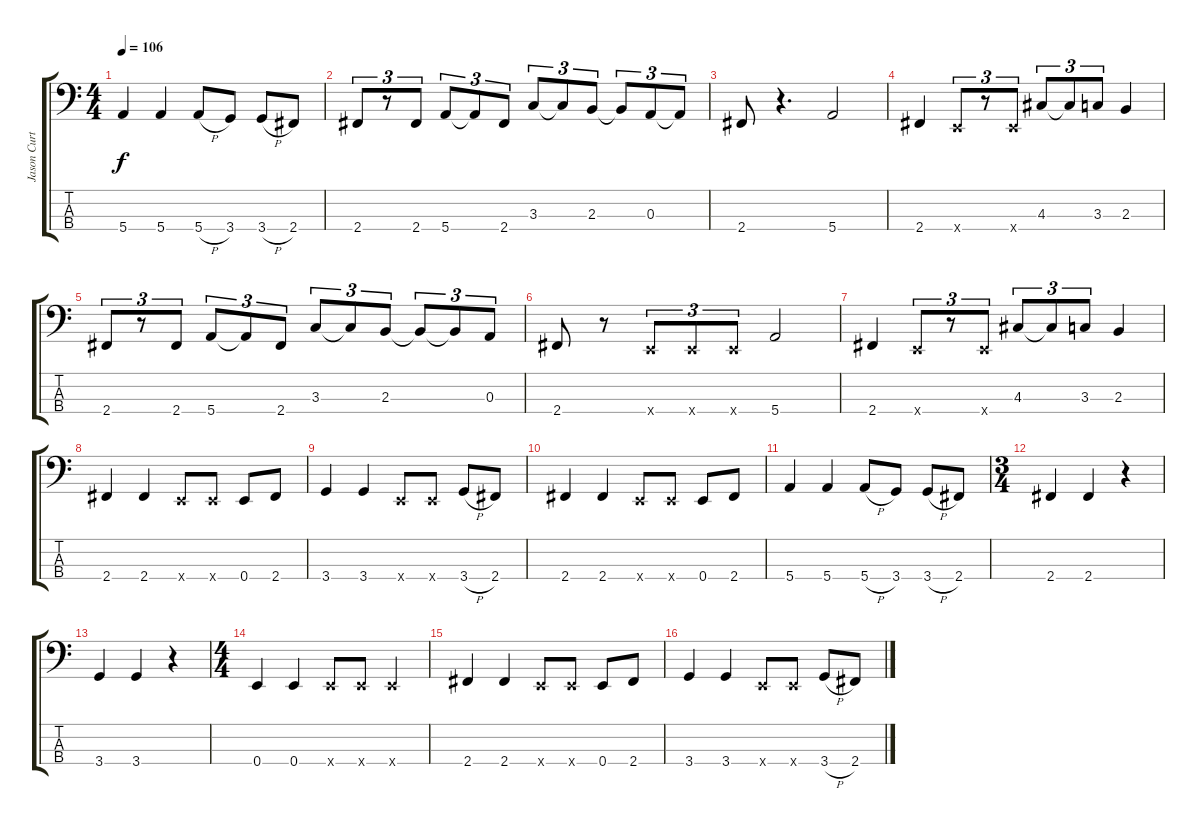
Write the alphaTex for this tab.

\track ("Jason Curtis Newsted" "Jason Curt") {instrument electricbasspick}
\staff {score tabs}
\tuning (G2 D2 A1 E1) {hide}
\ts (4 4)
\tempo 106
\clef f4
\ks c
5.4.4{dy f} 5.4.4 5.4{h}.8 3.4.8 3.4{h}.8 2.4.8 |
2.4.8{tu (3 2)} r.8{tu (3 2)} 2.4.8{tu (3 2)} 5.4.8{tu (3 2)} 5.4{t}.8{tu (3 2)} 2.4.8{tu (3 2)} 3.3.8{tu (3 2)} 3.3{t}.8{tu (3 2)} 2.3.8{tu (3 2)} 2.3{t}.8{tu (3 2)} 0.3.8{tu (3 2)} 0.3{t}.8{tu (3 2)} |
2.4.8 r.4{d} 5.4.2 |
2.4.4 0.4{x}.8{tu (3 2)} r.8{tu (3 2)} 0.4{x}.8{tu (3 2)} 4.3.8{tu (3 2)} 4.3{t}.8{tu (3 2)} 3.3.8{tu (3 2)} 2.3.4 |
2.4.8{tu (3 2)} r.8{tu (3 2)} 2.4.8{tu (3 2)} 5.4.8{tu (3 2)} 5.4{t}.8{tu (3 2)} 2.4.8{tu (3 2)} 3.3.8{tu (3 2)} 3.3{t}.8{tu (3 2)} 2.3.8{tu (3 2)} 2.3{t}.8{tu (3 2)} 2.3{t}.8{tu (3 2)} 0.3.8{tu (3 2)} |
2.4.8 r.8 0.4{x}.8{tu (3 2)} 0.4{x}.8{tu (3 2)} 0.4{x}.8{tu (3 2)} 5.4.2 |
2.4.4 0.4{x}.8{tu (3 2)} r.8{tu (3 2)} 0.4{x}.8{tu (3 2)} 4.3.8{tu (3 2)} 4.3{t}.8{tu (3 2)} 3.3.8{tu (3 2)} 2.3.4 |
2.4.4 2.4.4 0.4{x}.8 0.4{x}.8 0.4.8 2.4.8 |
3.4.4 3.4.4 0.4{x}.8 0.4{x}.8 3.4{h}.8 2.4.8 |
2.4.4 2.4.4 0.4{x}.8 0.4{x}.8 0.4.8 2.4.8 |
5.4.4 5.4.4 5.4{h}.8 3.4.8 3.4{h}.8 2.4.8 |
\ts (3 4)
2.4.4 2.4.4 r.4 |
3.4.4 3.4.4 r.4 |
\ts (4 4)
0.4.4 0.4.4 0.4{x}.8 0.4{x}.8 0.4{x}.4 |
2.4.4 2.4.4 0.4{x}.8 0.4{x}.8 0.4.8 2.4.8 |
3.4.4 3.4.4 0.4{x}.8 0.4{x}.8 3.4{h}.8 2.4.8
